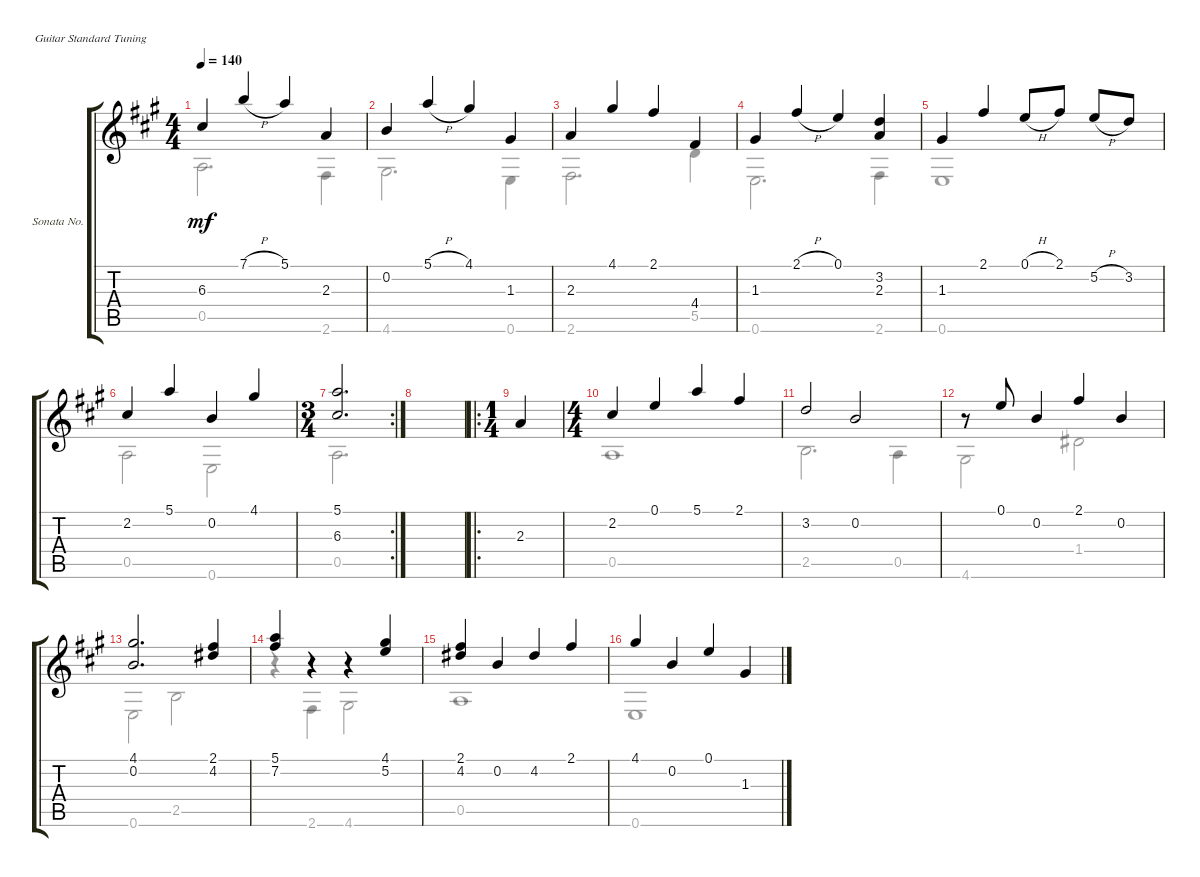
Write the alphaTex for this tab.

\bracketExtendMode groupsimilarinstruments
\firstSystemTrackNameOrientation horizontal
\otherSystemsTrackNameOrientation horizontal
\track ("Sonata No. 21 in A (D21) - 4. Bourree" "Sonata No.") {instrument acousticguitarnylon}
\staff {score tabs}
\tuning (E4 B3 G3 D3 A2 E2)
\voice
\ts (4 4)
\tempo 140
\clef g2
\ks a
6.3.4{dy mf} 7.1{h}.4 5.1.4 2.3.4 |
0.2.4 5.1{h}.4 4.1.4 1.3.4 |
2.3.4 4.1.4 2.1.4 4.4.4 |
1.3.4 2.1{h}.4 0.1.4 (3.2 2.3).4 |
1.3.4 2.1.4 0.1{h}.8 2.1.8 5.2{h}.8 3.2.8 |
2.2.4 5.1.4 0.2.4 4.1.4 |
\rc 2
\ts (3 4)
(5.1 6.3).2{d} |
|
\ro
\ts (1 4)
2.3.4 |
\ts (4 4)
2.2.4 0.1.4 5.1.4 2.1.4 |
3.2.2 0.2.2 |
r.8 0.1.8 0.2.4 2.1.4 0.2.4 |
(4.1 0.2).2{d} (2.1 4.2).4 |
(5.1 7.2).4 r.4 r.4 (4.1 5.2).4 |
(2.1 4.2).4 0.2.4 4.2.4 2.1.4 |
4.1.4 0.2.4 0.1.4 1.3.4
\voice
\clef g2
\ottava regular
\simile none
\ks a
0.5.2{d dy mf} 2.6.4 |
4.6.2{d} 0.6.4 |
2.6.2{d} 5.5.4 |
0.6.2{d} 2.6.4 |
0.6.1 |
0.5.2 0.6.2 |
0.5.2{d} |
|
|
0.5.1 |
2.5.2{d} 0.5.4 |
4.6.2 1.4.2 |
0.6.2 2.5.2 |
r.4 2.6.4 4.6.2 |
0.5.1 |
0.6.1
